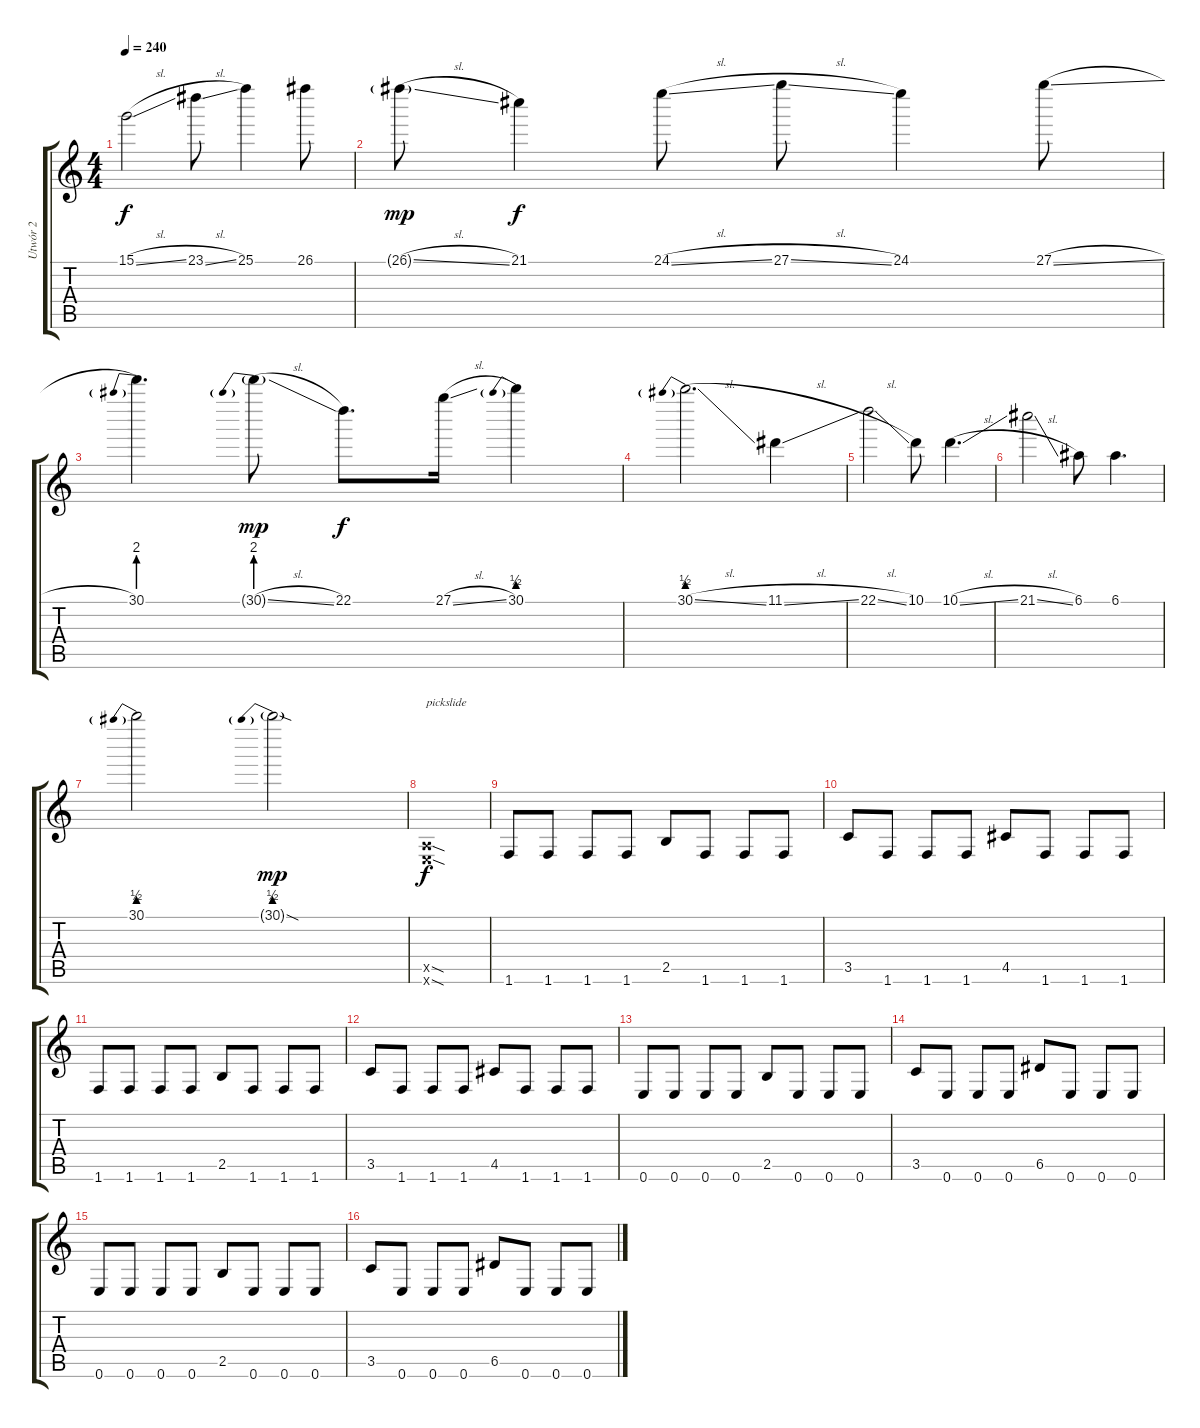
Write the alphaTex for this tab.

\track ("Utwór 2" "Utwór 2") {instrument distortionguitar}
\staff {score tabs}
\tuning (E4 B3 G3 D3 A2 E2) {hide}
\ts (4 4)
\tempo 240
\clef g2
\ks c
15.1{sl}.2{dy f} 23.1{sl}.8 25.1.4 26.1.8 |
26.1{sl g}.8{dy mp} 21.1.4{dy f} 24.1{sl}.8 27.1{sl}.8 24.1.4 27.1{sl}.8 |
30.1{be (prebend 0 8 60 8)}.4{d} 30.1{be (prebend 0 8 60 8) sl g}.8{dy mp} 22.1.8{d dy f} 27.1{sl}.16 30.1{be (prebend 0 2 60 2)}.4 |
30.1{be (prebend 0 2 60 2) sl}.2{d} 11.1{sl}.4 |
22.1{sl}.2 10.1.8 10.1{sl}.4{d} |
21.1{sl}.2 6.1.8 6.1.4{d} |
30.1{be (prebend 0 2 60 2)}.2 30.1{be (prebend 0 2 60 2) sod g}.2{dy mp} |
(0.5{sod x} 0.6{sod x}).1{txt "pickslide" dy f} |
1.6.8 1.6.8 1.6.8 1.6.8 2.5.8 1.6.8 1.6.8 1.6.8 |
3.5.8 1.6.8 1.6.8 1.6.8 4.5.8 1.6.8 1.6.8 1.6.8 |
1.6.8 1.6.8 1.6.8 1.6.8 2.5.8 1.6.8 1.6.8 1.6.8 |
3.5.8 1.6.8 1.6.8 1.6.8 4.5.8 1.6.8 1.6.8 1.6.8 |
0.6.8 0.6.8 0.6.8 0.6.8 2.5.8 0.6.8 0.6.8 0.6.8 |
3.5.8 0.6.8 0.6.8 0.6.8 6.5.8 0.6.8 0.6.8 0.6.8 |
0.6.8 0.6.8 0.6.8 0.6.8 2.5.8 0.6.8 0.6.8 0.6.8 |
3.5.8 0.6.8 0.6.8 0.6.8 6.5.8 0.6.8 0.6.8 0.6.8
